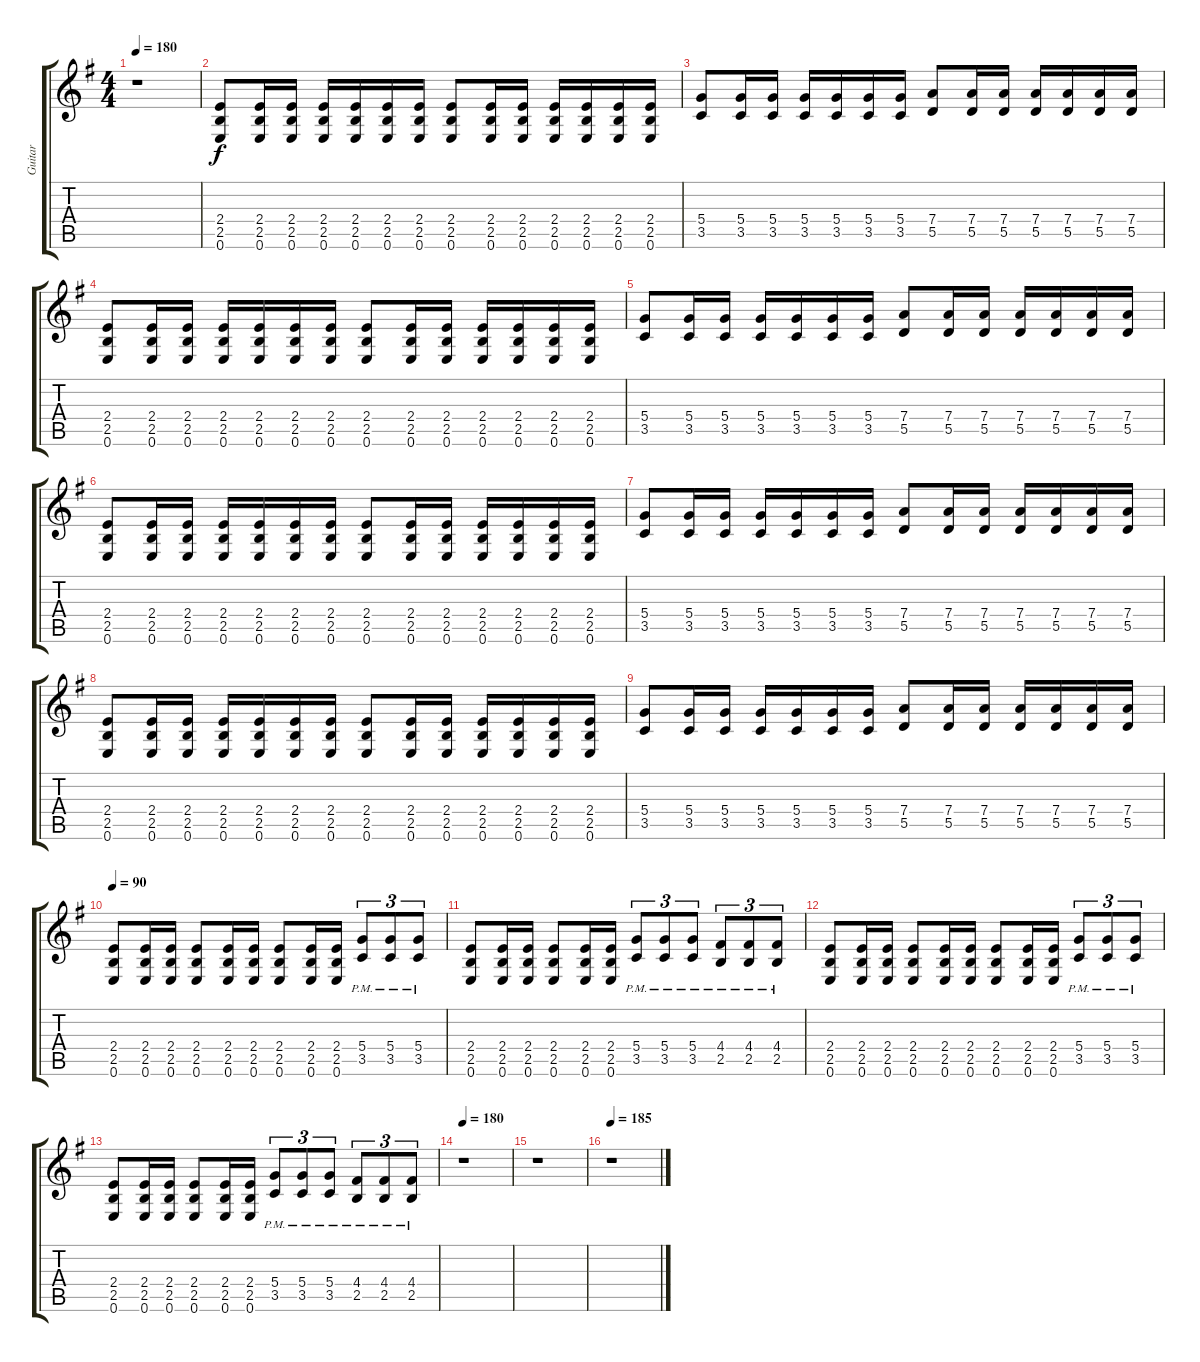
\track ("Guitar" "Guitar") {instrument overdrivenguitar}
\staff {score tabs}
\tuning (E4 B3 G3 D3 A2 E2) {hide}
\ts (4 4)
\tempo 180
\clef g2
\ks eminor
r.1{dy f instrument overdrivenguitar} |
(2.4 2.5 0.6).8 (2.4 2.5 0.6).16 (2.4 2.5 0.6).16 (2.4 2.5 0.6).16 (2.4 2.5 0.6).16 (2.4 2.5 0.6).16 (2.4 2.5 0.6).16 (2.4 2.5 0.6).8 (2.4 2.5 0.6).16 (2.4 2.5 0.6).16 (2.4 2.5 0.6).16 (2.4 2.5 0.6).16 (2.4 2.5 0.6).16 (2.4 2.5 0.6).16 |
(5.4 3.5).8 (5.4 3.5).16 (5.4 3.5).16 (5.4 3.5).16 (5.4 3.5).16 (5.4 3.5).16 (5.4 3.5).16 (7.4 5.5).8 (7.4 5.5).16 (7.4 5.5).16 (7.4 5.5).16 (7.4 5.5).16 (7.4 5.5).16 (7.4 5.5).16 |
(2.4 2.5 0.6).8 (2.4 2.5 0.6).16 (2.4 2.5 0.6).16 (2.4 2.5 0.6).16 (2.4 2.5 0.6).16 (2.4 2.5 0.6).16 (2.4 2.5 0.6).16 (2.4 2.5 0.6).8 (2.4 2.5 0.6).16 (2.4 2.5 0.6).16 (2.4 2.5 0.6).16 (2.4 2.5 0.6).16 (2.4 2.5 0.6).16 (2.4 2.5 0.6).16 |
(5.4 3.5).8 (5.4 3.5).16 (5.4 3.5).16 (5.4 3.5).16 (5.4 3.5).16 (5.4 3.5).16 (5.4 3.5).16 (7.4 5.5).8 (7.4 5.5).16 (7.4 5.5).16 (7.4 5.5).16 (7.4 5.5).16 (7.4 5.5).16 (7.4 5.5).16 |
(2.4 2.5 0.6).8 (2.4 2.5 0.6).16 (2.4 2.5 0.6).16 (2.4 2.5 0.6).16 (2.4 2.5 0.6).16 (2.4 2.5 0.6).16 (2.4 2.5 0.6).16 (2.4 2.5 0.6).8 (2.4 2.5 0.6).16 (2.4 2.5 0.6).16 (2.4 2.5 0.6).16 (2.4 2.5 0.6).16 (2.4 2.5 0.6).16 (2.4 2.5 0.6).16 |
(5.4 3.5).8 (5.4 3.5).16 (5.4 3.5).16 (5.4 3.5).16 (5.4 3.5).16 (5.4 3.5).16 (5.4 3.5).16 (7.4 5.5).8 (7.4 5.5).16 (7.4 5.5).16 (7.4 5.5).16 (7.4 5.5).16 (7.4 5.5).16 (7.4 5.5).16 |
(2.4 2.5 0.6).8 (2.4 2.5 0.6).16 (2.4 2.5 0.6).16 (2.4 2.5 0.6).16 (2.4 2.5 0.6).16 (2.4 2.5 0.6).16 (2.4 2.5 0.6).16 (2.4 2.5 0.6).8 (2.4 2.5 0.6).16 (2.4 2.5 0.6).16 (2.4 2.5 0.6).16 (2.4 2.5 0.6).16 (2.4 2.5 0.6).16 (2.4 2.5 0.6).16 |
(5.4 3.5).8 (5.4 3.5).16 (5.4 3.5).16 (5.4 3.5).16 (5.4 3.5).16 (5.4 3.5).16 (5.4 3.5).16 (7.4 5.5).8 (7.4 5.5).16 (7.4 5.5).16 (7.4 5.5).16 (7.4 5.5).16 (7.4 5.5).16 (7.4 5.5).16 |
\tempo 90
(2.4 2.5 0.6).8 (2.4 2.5 0.6).16 (2.4 2.5 0.6).16 (2.4 2.5 0.6).8 (2.4 2.5 0.6).16 (2.4 2.5 0.6).16 (2.4 2.5 0.6).8 (2.4 2.5 0.6).16 (2.4 2.5 0.6).16 (5.4{pm} 3.5{pm}).8{tu (3 2)} (5.4{pm} 3.5{pm}).8{tu (3 2)} (5.4{pm} 3.5{pm}).8{tu (3 2)} |
(2.4 2.5 0.6).8 (2.4 2.5 0.6).16 (2.4 2.5 0.6).16 (2.4 2.5 0.6).8 (2.4 2.5 0.6).16 (2.4 2.5 0.6).16 (5.4{pm} 3.5{pm}).8{tu (3 2)} (5.4{pm} 3.5{pm}).8{tu (3 2)} (5.4{pm} 3.5{pm}).8{tu (3 2)} (4.4{pm} 2.5{pm}).8{tu (3 2)} (4.4{pm} 2.5{pm}).8{tu (3 2)} (4.4{pm} 2.5{pm}).8{tu (3 2)} |
(2.4 2.5 0.6).8 (2.4 2.5 0.6).16 (2.4 2.5 0.6).16 (2.4 2.5 0.6).8 (2.4 2.5 0.6).16 (2.4 2.5 0.6).16 (2.4 2.5 0.6).8 (2.4 2.5 0.6).16 (2.4 2.5 0.6).16 (5.4{pm} 3.5{pm}).8{tu (3 2)} (5.4{pm} 3.5{pm}).8{tu (3 2)} (5.4{pm} 3.5{pm}).8{tu (3 2)} |
(2.4 2.5 0.6).8 (2.4 2.5 0.6).16 (2.4 2.5 0.6).16 (2.4 2.5 0.6).8 (2.4 2.5 0.6).16 (2.4 2.5 0.6).16 (5.4{pm} 3.5{pm}).8{tu (3 2)} (5.4{pm} 3.5{pm}).8{tu (3 2)} (5.4{pm} 3.5{pm}).8{tu (3 2)} (4.4{pm} 2.5{pm}).8{tu (3 2)} (4.4{pm} 2.5{pm}).8{tu (3 2)} (4.4{pm} 2.5{pm}).8{tu (3 2)} |
\tempo 180
r.1 |
r.1 |
\tempo 185
r.1
